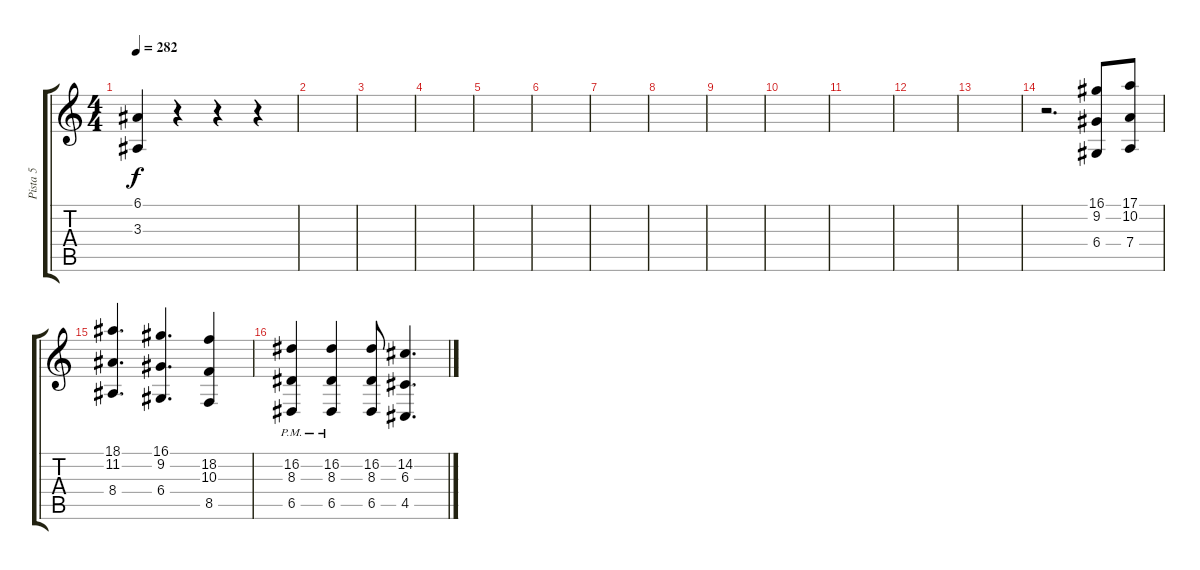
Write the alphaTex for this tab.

\track ("Pista 5" "Pista 5") {instrument stringensemble1}
\staff {score tabs}
\tuning (E4 B3 G3 D3 A2 E2) {hide}
\ts (4 4)
\tempo 282
\clef g2
\ks c
(6.1 3.3).4{dy f} r.4 r.4 r.4 |
|
|
|
|
|
|
|
|
|
|
|
|
r.2{d} (16.1 9.2 6.4).8 (17.1 10.2 7.4).8 |
(18.1 11.2 8.4).4{d} (16.1 9.2 6.4).4{d} (18.2 10.3 8.5).4 |
(16.2 8.3 6.5{pm}).4 (16.2 8.3 6.5{pm}).4 (16.2 8.3 6.5).8 (14.2 6.3 4.5).4{d}
